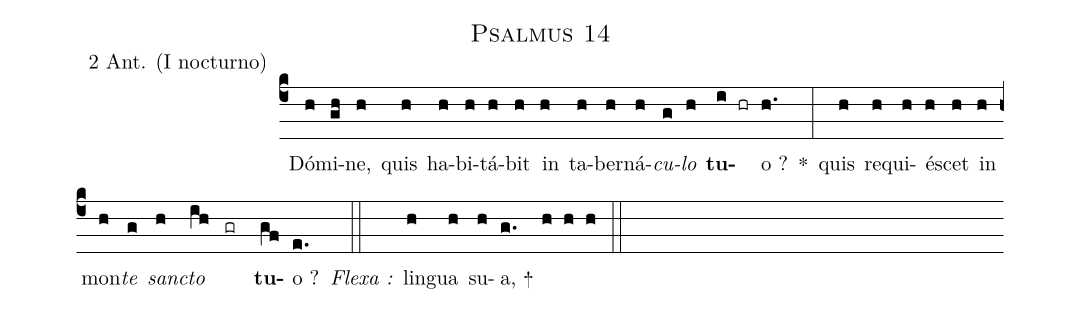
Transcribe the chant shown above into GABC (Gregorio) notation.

name:Psalmus 14;
office-part: 2 Ant. (I nocturno);
%%
(c4)
~~D{ó}(h)mi(gh)ne,(h) quis(h) ha(h)bi(h)tá(h)bit(h) in(h)
ta(h)ber(h)ná(h)<i>cu</i>(g)<i>lo</i>(h) <b>tu</b>(i hr)o~?(h. ) *(:)

quis(h) re(h)qui(h)és(h)cet(h) in(h) mon(h)<i>te</i>(g)
<i>sanc</i>(h)<i>to</i>(ih) ~~~~(gr) <b>tu</b>(gf)o~?(e.)

<i>Fl</i>{<i>e</i>}<i>xa~:</i>(::) lin(h)gua(h) su(h)a,~<sp>+</sp>(g.  h h h) (::)

% vim: se enc=utf8 fenc=utf8 digraph syn=gabc:
